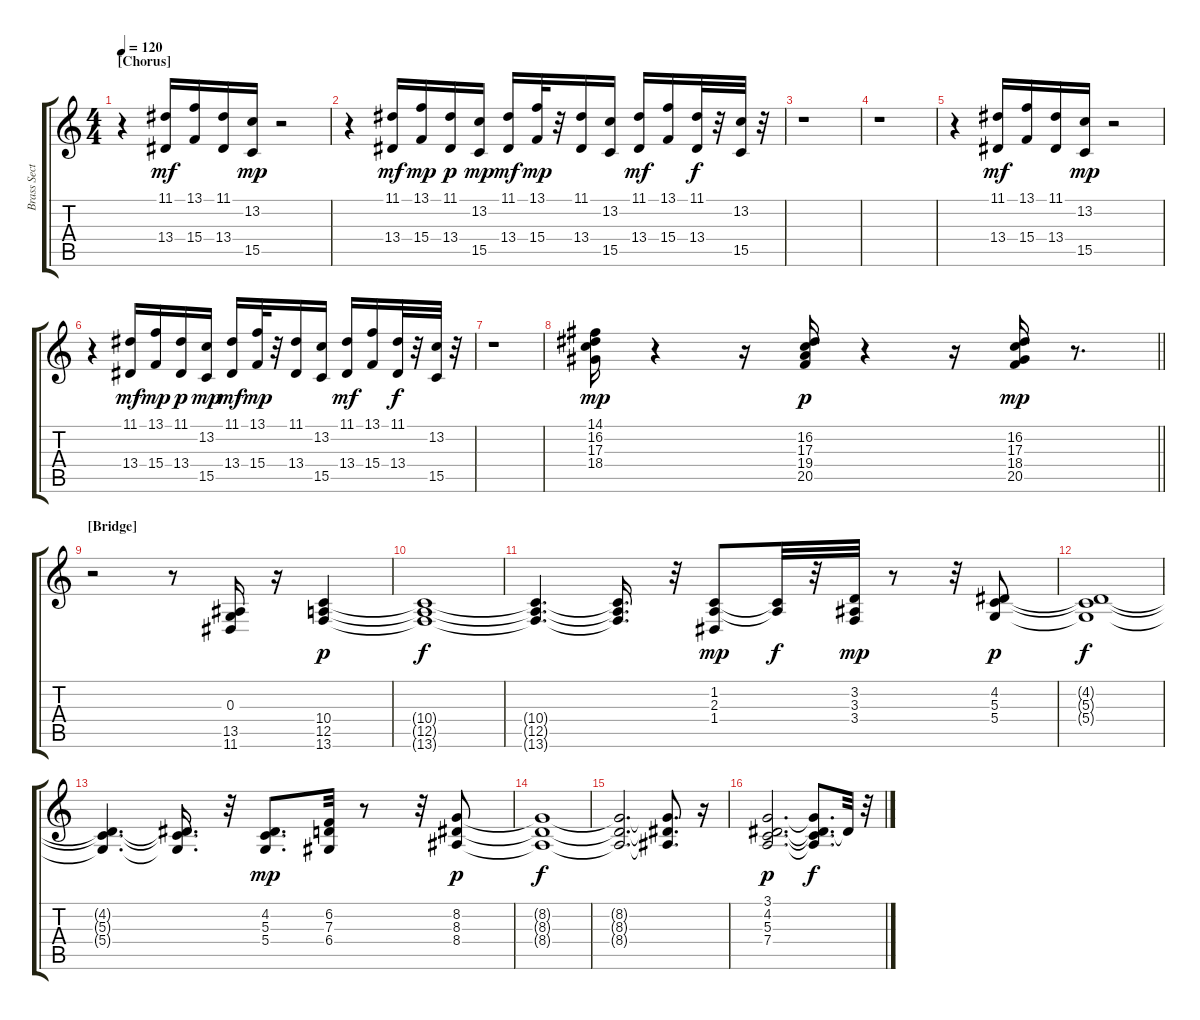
\track ("Brass Section" "Brass Sect") {instrument brasssection}
\staff {score tabs}
\tuning (E4 B3 G3 D3 A2 E2) {hide}
\ts (4 4)
\section ("" "[Chorus]")
\tempo 120
\clef g2
\ks c
r.4{dy mf} (11.1 13.4).16 (13.1 15.4).16 (11.1 13.4).16 (13.2 15.5).16{dy mp} r.2 |
r.4 (11.1 13.4).16{dy mf} (13.1 15.4).16{dy mp} (11.1 13.4).16{dy p} (13.2 15.5).16{dy mp} (11.1 13.4).16{dy mf} (13.1 15.4).32{dy mp} r.32 (11.1 13.4).16 (13.2 15.5).16 (11.1 13.4).16{dy mf} (13.1 15.4).16 (11.1 13.4).32{dy f} r.32 (13.2 15.5).32 r.32 |
r.1 |
r.1 |
r.4 (11.1 13.4).16{dy mf} (13.1 15.4).16 (11.1 13.4).16 (13.2 15.5).16{dy mp} r.2 |
r.4 (11.1 13.4).16{dy mf} (13.1 15.4).16{dy mp} (11.1 13.4).16{dy p} (13.2 15.5).16{dy mp} (11.1 13.4).16{dy mf} (13.1 15.4).32{dy mp} r.32 (11.1 13.4).16 (13.2 15.5).16 (11.1 13.4).16{dy mf} (13.1 15.4).16 (11.1 13.4).32{dy f} r.32 (13.2 15.5).32 r.32 |
r.1 |
\barLineRight lightlight
(14.1 16.2 17.3 18.4).16{dy mp} r.4 r.16 (16.2 17.3 19.4 20.5).16{dy p} r.4 r.16 (16.2 17.3 18.4 20.5).16{dy mp} r.8{d} |
\section ("" "[Bridge]")
r.2 r.8 (0.3 13.5 11.6).16 r.16 (10.4 12.5 13.6).4{dy p} |
(10.4{t} 12.5{t} 13.6{t}).1{dy f} |
(10.4{t} 12.5{t} 13.6{t}).4{d} (10.4{t} 12.5{t} 13.6{t}).16{d} r.32 (1.2 2.3 1.4).8{dy mp} (1.2{t} 2.3{t}).32{dy f} r.32 (3.2 3.3 3.4).32{dy mp} r.8 r.32 (4.2 5.3 5.4).8{dy p} |
(4.2{t} 5.3{t} 5.4{t}).1{dy f} |
(4.2{t} 5.3{t} 5.4{t}).4{d} (4.2{t} 5.3{t} 5.4{t}).16{d} r.32 (4.2 5.3 5.4).8{d dy mp} (6.2 7.3 6.4).32 r.8 r.32 (8.2 8.3 8.4).8{dy p} |
(8.2{t} 8.3{t} 8.4{t}).1{dy f} |
(8.2{t} 8.3{t} 8.4{t}).2{d} (8.2{t} 8.3{t} 8.4{t}).8{d} r.16 |
(3.1 4.2 5.3 7.4).2{d dy p} (3.1{t} 4.2{t} 5.3{t} 7.4{t}).8{d dy f} 4.2{t}.32 r.32
